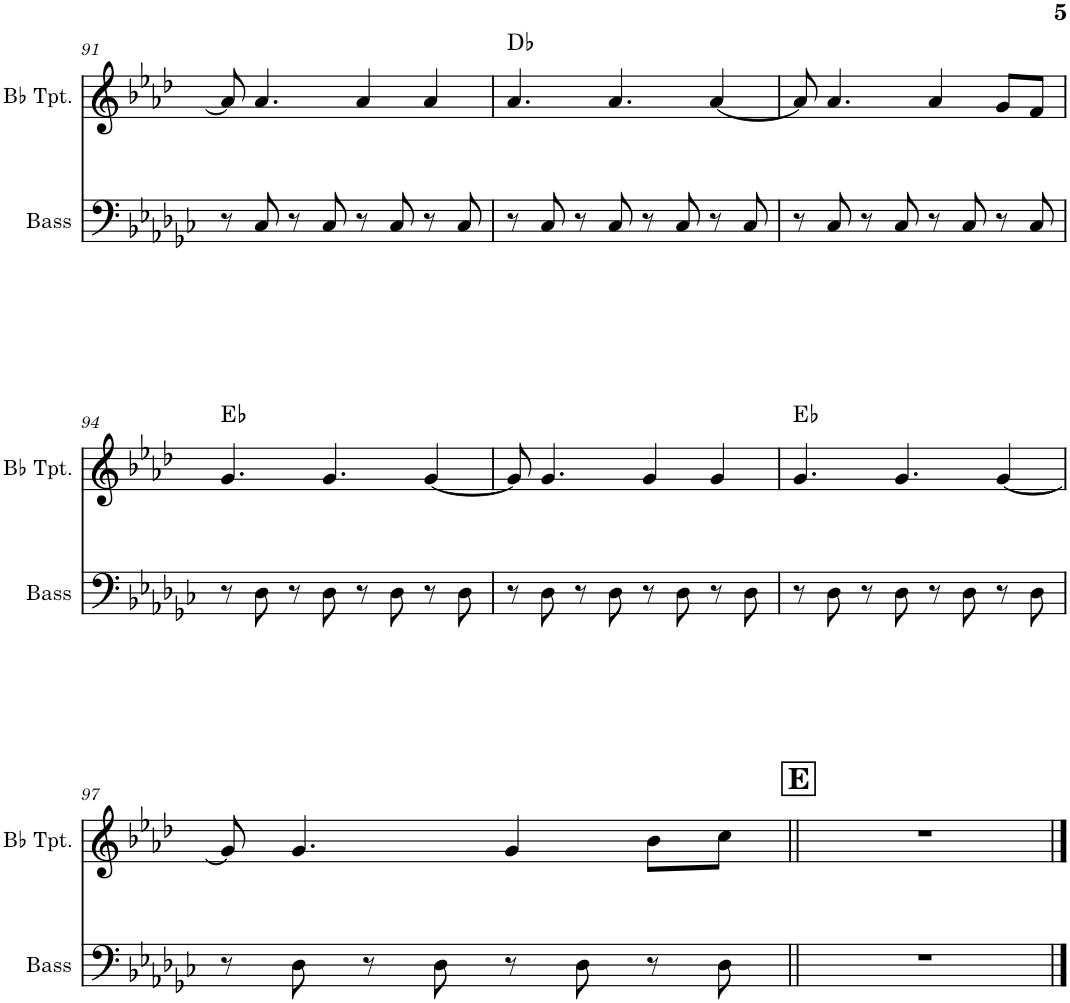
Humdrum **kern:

**kern	**kern	**harte
*part2	*part1	*part1
*staff2	*staff1	*
*I"Acoustic Bass	*I"Bb Trumpet	*
*I'Bass	*I'Bb Tpt.	*
!!LO:PB:g=z
*clefF4	*clefG2	*
*Trd7c12	*Trd1c2	*
*k[b-e-a-d-g-c-]	*k[b-e-a-d-]	*
*M4/4	*M4/4	*
=91	=91	=91
8r	8a-/]	.
8C-/	4.a-/	.
8r	.	.
8C-/	.	.
8r	4a-/	.
8C-/	.	.
8r	4a-/	.
8C-/	.	.
=92	=92	=92
8r	4.a-/	Db:maj
8C-/	.	.
8r	.	.
8C-/	4.a-/	.
8r	.	.
8C-/	.	.
8r	[4a-/	.
8C-/	.	.
=93	=93	=93
8r	8a-/]	.
8C-/	4.a-/	.
8r	.	.
8C-/	.	.
8r	4a-/	.
8C-/	.	.
8r	8g/L	.
8C-/	8f/J	.
!!LO:LB:g=z
=94	=94	=94
8r	4.g/	Eb:maj
8D-\	.	.
8r	.	.
8D-\	4.g/	.
8r	.	.
8D-\	.	.
8r	[4g/	.
8D-\	.	.
=95	=95	=95
8r	8g/]	.
8D-\	4.g/	.
8r	.	.
8D-\	.	.
8r	4g/	.
8D-\	.	.
8r	4g/	.
8D-\	.	.
=96	=96	=96
8r	4.g/	Eb:maj
8D-\	.	.
8r	.	.
8D-\	4.g/	.
8r	.	.
8D-\	.	.
8r	[4g/	.
8D-\	.	.
!!LO:LB:g=z
=97	=97	=97
8r	8g/]	.
8D-\	4.g/	.
8r	.	.
8D-\	.	.
8r	4g/	.
8D-\	.	.
8r	8b-\L	.
8D-\	8cc\J	.
!!LO:REH:place=s1:a:B:cj:fs=14:t=E
=98||	=98||	=98||
1r	1r	.
==	==	==
*-	*-	*-
